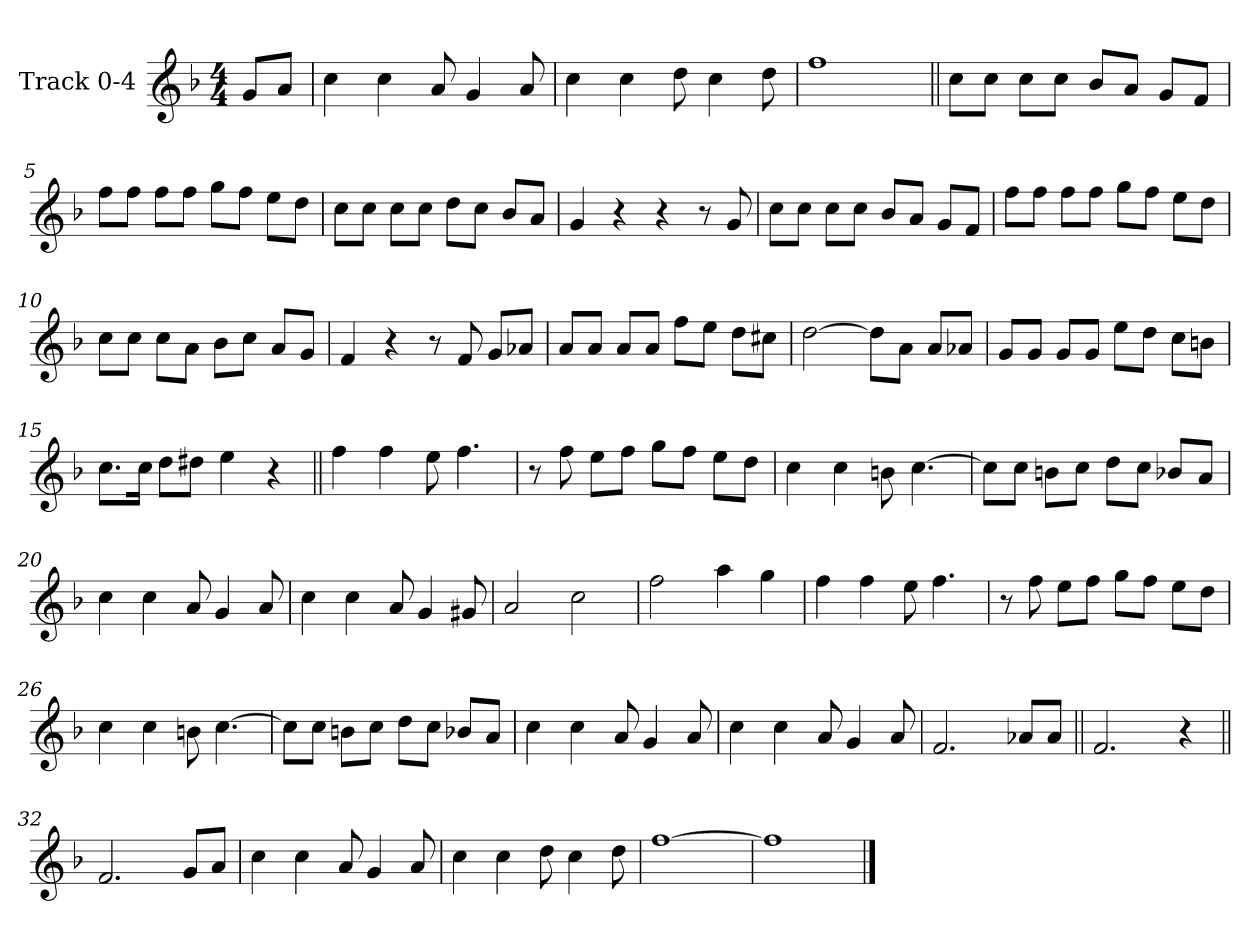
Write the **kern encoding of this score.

**kern
*part1
*staff1
*I"Track 0-4
*clefG2
*k[b-]
*F:
*M4/4
=
8g/L
8a/J
=1
4cc\
4cc\
8a/
4g/
8a/
=2
4cc\
4cc\
8dd\
4cc\
8dd\
=3
1ff
!!LO:LB:g=z
=4||
8cc\L
8cc\J
8cc\L
8cc\J
8b-/L
8a/J
8g/L
8f/J
=5
8ff\L
8ff\J
8ff\L
8ff\J
8gg\L
8ff\J
8ee\L
8dd\J
=6
8cc\L
8cc\J
8cc\L
8cc\J
8dd\L
8cc\J
8b-/L
8a/J
=7
4g/
4r
4r
8r
8g/
!!LO:LB:g=z
=8
8cc\L
8cc\J
8cc\L
8cc\J
8b-/L
8a/J
8g/L
8f/J
=9
8ff\L
8ff\J
8ff\L
8ff\J
8gg\L
8ff\J
8ee\L
8dd\J
=10
8cc\L
8cc\J
8cc\L
8a\J
8b-\L
8cc\J
8a/L
8g/J
=11
4f/
4r
8r
8f/
8g/L
8a-X/J
!!LO:LB:g=z
=12
8a/L
8a/J
8a/L
8a/J
8ff\L
8ee\J
8dd\L
8cc#X\J
=13
[2dd\
8dd\L]
8a\J
8a/L
8a-X/J
=14
8g/L
8g/J
8g/L
8g/J
8ee\L
8dd\J
8cc\L
8bn\J
=15
8.cc\L
16cc\Jk
8dd\L
8dd#X\J
4ee\
4r
!!LO:LB:g=z
=16||
4ff\
4ff\
8ee\
4.ff\
=17
8r
8ff\
8ee\L
8ff\J
8gg\L
8ff\J
8ee\L
8dd\J
=18
4cc\
4cc\
8bn\
[4.cc\
=19
8cc\L]
8cc\J
8bn\L
8cc\J
8dd\L
8cc\J
8b-X/L
8a/J
!!LO:LB:g=z
=20
4cc\
4cc\
8a/
4g/
8a/
=21
4cc\
4cc\
8a/
4g/
8g#X/
=22
2a/
2cc\
=23
2ff\
4aa\
4gg\
!!LO:LB:g=z
=24
4ff\
4ff\
8ee\
4.ff\
=25
8r
8ff\
8ee\L
8ff\J
8gg\L
8ff\J
8ee\L
8dd\J
=26
4cc\
4cc\
8bn\
[4.cc\
=27
8cc\L]
8cc\J
8bn\L
8cc\J
8dd\L
8cc\J
8b-X/L
8a/J
!!LO:LB:g=z
=28
4cc\
4cc\
8a/
4g/
8a/
=29
4cc\
4cc\
8a/
4g/
8a/
=30
2.f/
8a-X/L
8a-/J
=31||
2.f/
4r
!!LO:LB:g=z
=32||
2.f/
8g/L
8a/J
=33
4cc\
4cc\
8a/
4g/
8a/
=34
4cc\
4cc\
8dd\
4cc\
8dd\
=35
[1ff
=36
1ff]
==
*-
